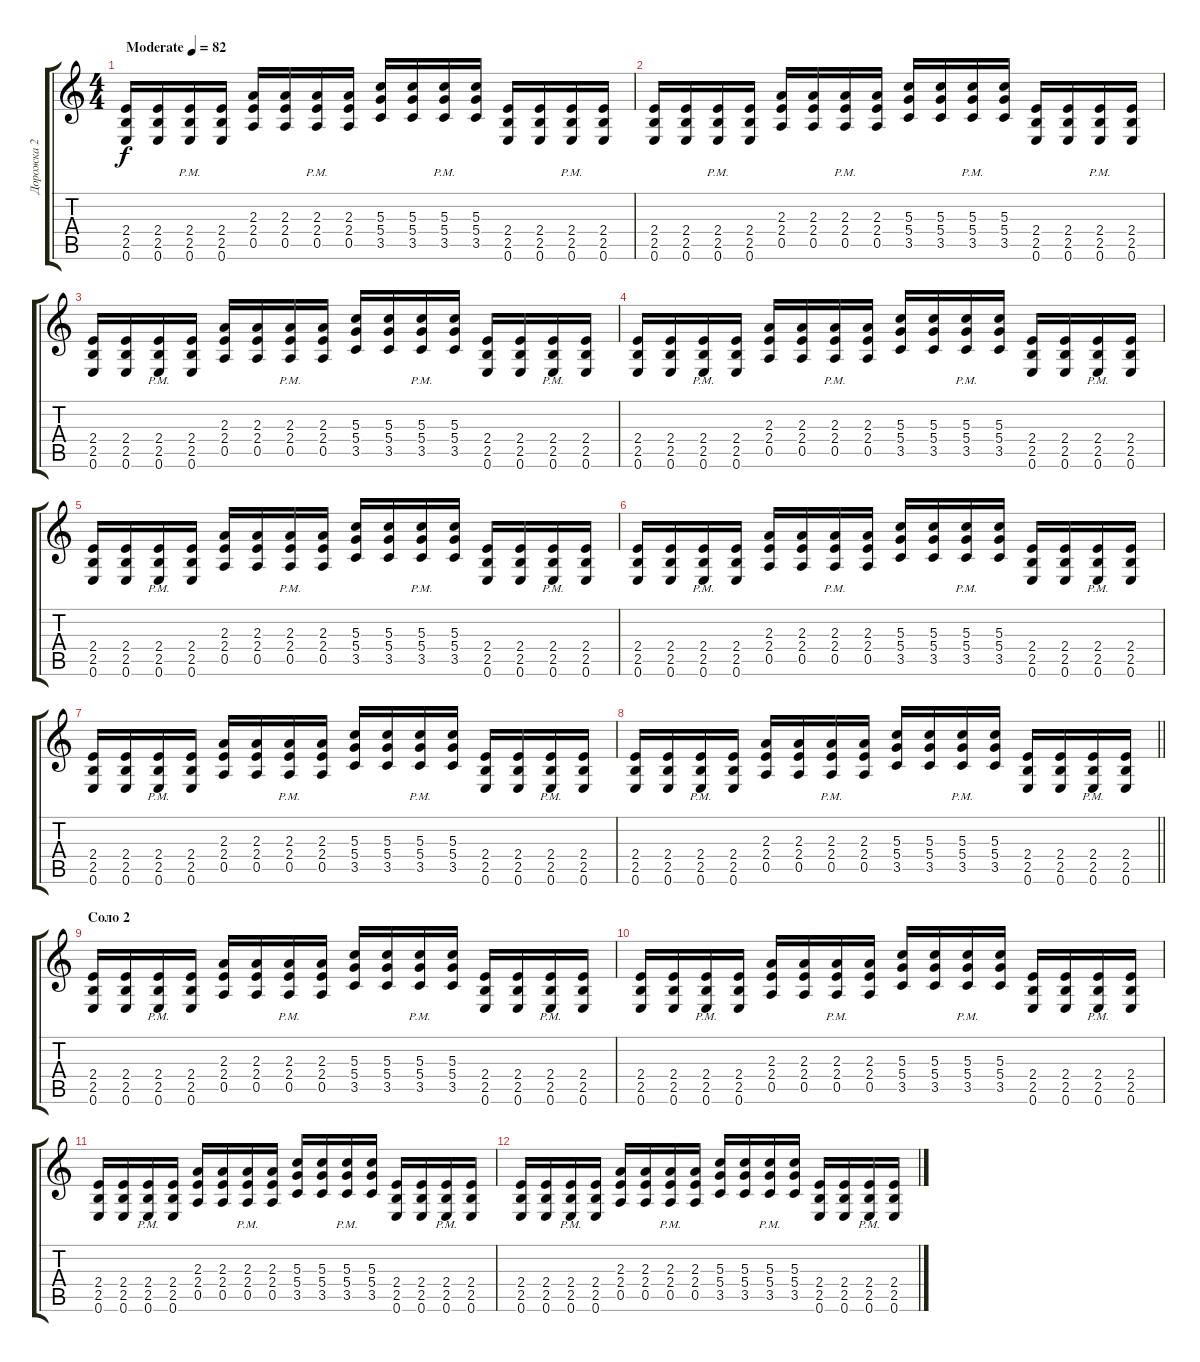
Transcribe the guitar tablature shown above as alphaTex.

\track ("Дорожка 2" "Дорожка 2") {instrument acousticguitarsteel}
\staff {score tabs}
\tuning (E4 B3 G3 D3 A2 E2) {hide}
\ts (4 4)
\tempo (82 "Moderate")
\clef g2
\ks c
(2.4 2.5 0.6).16{dy f instrument acousticguitarsteel} (2.4 2.5 0.6).16 (2.4{pm} 2.5{pm} 0.6{pm}).16 (2.4 2.5 0.6).16 (2.3 2.4 0.5).16 (2.3 2.4 0.5).16 (2.3{pm} 2.4{pm} 0.5{pm}).16 (2.3 2.4 0.5).16 (5.3 5.4 3.5).16 (5.3 5.4 3.5).16 (5.3{pm} 5.4{pm} 3.5{pm}).16 (5.3 5.4 3.5).16 (2.4 2.5 0.6).16 (2.4 2.5 0.6).16 (2.4{pm} 2.5{pm} 0.6{pm}).16 (2.4 2.5 0.6).16 |
(2.4 2.5 0.6).16 (2.4 2.5 0.6).16 (2.4{pm} 2.5{pm} 0.6{pm}).16 (2.4 2.5 0.6).16 (2.3 2.4 0.5).16 (2.3 2.4 0.5).16 (2.3{pm} 2.4{pm} 0.5{pm}).16 (2.3 2.4 0.5).16 (5.3 5.4 3.5).16 (5.3 5.4 3.5).16 (5.3{pm} 5.4{pm} 3.5{pm}).16 (5.3 5.4 3.5).16 (2.4 2.5 0.6).16 (2.4 2.5 0.6).16 (2.4{pm} 2.5{pm} 0.6{pm}).16 (2.4 2.5 0.6).16 |
(2.4 2.5 0.6).16 (2.4 2.5 0.6).16 (2.4{pm} 2.5{pm} 0.6{pm}).16 (2.4 2.5 0.6).16 (2.3 2.4 0.5).16 (2.3 2.4 0.5).16 (2.3{pm} 2.4{pm} 0.5{pm}).16 (2.3 2.4 0.5).16 (5.3 5.4 3.5).16 (5.3 5.4 3.5).16 (5.3{pm} 5.4{pm} 3.5{pm}).16 (5.3 5.4 3.5).16 (2.4 2.5 0.6).16 (2.4 2.5 0.6).16 (2.4{pm} 2.5{pm} 0.6{pm}).16 (2.4 2.5 0.6).16 |
(2.4 2.5 0.6).16 (2.4 2.5 0.6).16 (2.4{pm} 2.5{pm} 0.6{pm}).16 (2.4 2.5 0.6).16 (2.3 2.4 0.5).16 (2.3 2.4 0.5).16 (2.3{pm} 2.4{pm} 0.5{pm}).16 (2.3 2.4 0.5).16 (5.3 5.4 3.5).16 (5.3 5.4 3.5).16 (5.3{pm} 5.4{pm} 3.5{pm}).16 (5.3 5.4 3.5).16 (2.4 2.5 0.6).16 (2.4 2.5 0.6).16 (2.4{pm} 2.5{pm} 0.6{pm}).16 (2.4 2.5 0.6).16 |
(2.4 2.5 0.6).16 (2.4 2.5 0.6).16 (2.4{pm} 2.5{pm} 0.6{pm}).16 (2.4 2.5 0.6).16 (2.3 2.4 0.5).16 (2.3 2.4 0.5).16 (2.3{pm} 2.4{pm} 0.5{pm}).16 (2.3 2.4 0.5).16 (5.3 5.4 3.5).16 (5.3 5.4 3.5).16 (5.3{pm} 5.4{pm} 3.5{pm}).16 (5.3 5.4 3.5).16 (2.4 2.5 0.6).16 (2.4 2.5 0.6).16 (2.4{pm} 2.5{pm} 0.6{pm}).16 (2.4 2.5 0.6).16 |
(2.4 2.5 0.6).16 (2.4 2.5 0.6).16 (2.4{pm} 2.5{pm} 0.6{pm}).16 (2.4 2.5 0.6).16 (2.3 2.4 0.5).16 (2.3 2.4 0.5).16 (2.3{pm} 2.4{pm} 0.5{pm}).16 (2.3 2.4 0.5).16 (5.3 5.4 3.5).16 (5.3 5.4 3.5).16 (5.3{pm} 5.4{pm} 3.5{pm}).16 (5.3 5.4 3.5).16 (2.4 2.5 0.6).16 (2.4 2.5 0.6).16 (2.4{pm} 2.5{pm} 0.6{pm}).16 (2.4 2.5 0.6).16 |
(2.4 2.5 0.6).16 (2.4 2.5 0.6).16 (2.4{pm} 2.5{pm} 0.6{pm}).16 (2.4 2.5 0.6).16 (2.3 2.4 0.5).16 (2.3 2.4 0.5).16 (2.3{pm} 2.4{pm} 0.5{pm}).16 (2.3 2.4 0.5).16 (5.3 5.4 3.5).16 (5.3 5.4 3.5).16 (5.3{pm} 5.4{pm} 3.5{pm}).16 (5.3 5.4 3.5).16 (2.4 2.5 0.6).16 (2.4 2.5 0.6).16 (2.4{pm} 2.5{pm} 0.6{pm}).16 (2.4 2.5 0.6).16 |
\barLineRight lightlight
(2.4 2.5 0.6).16 (2.4 2.5 0.6).16 (2.4{pm} 2.5{pm} 0.6{pm}).16 (2.4 2.5 0.6).16 (2.3 2.4 0.5).16 (2.3 2.4 0.5).16 (2.3{pm} 2.4{pm} 0.5{pm}).16 (2.3 2.4 0.5).16 (5.3 5.4 3.5).16 (5.3 5.4 3.5).16 (5.3{pm} 5.4{pm} 3.5{pm}).16 (5.3 5.4 3.5).16 (2.4 2.5 0.6).16 (2.4 2.5 0.6).16 (2.4{pm} 2.5{pm} 0.6{pm}).16 (2.4 2.5 0.6).16 |
\section ("" "Соло 2")
(2.4 2.5 0.6).16 (2.4 2.5 0.6).16 (2.4{pm} 2.5{pm} 0.6{pm}).16 (2.4 2.5 0.6).16 (2.3 2.4 0.5).16 (2.3 2.4 0.5).16 (2.3{pm} 2.4{pm} 0.5{pm}).16 (2.3 2.4 0.5).16 (5.3 5.4 3.5).16 (5.3 5.4 3.5).16 (5.3{pm} 5.4{pm} 3.5{pm}).16 (5.3 5.4 3.5).16 (2.4 2.5 0.6).16 (2.4 2.5 0.6).16 (2.4{pm} 2.5{pm} 0.6{pm}).16 (2.4 2.5 0.6).16 |
(2.4 2.5 0.6).16 (2.4 2.5 0.6).16 (2.4{pm} 2.5{pm} 0.6{pm}).16 (2.4 2.5 0.6).16 (2.3 2.4 0.5).16 (2.3 2.4 0.5).16 (2.3{pm} 2.4{pm} 0.5{pm}).16 (2.3 2.4 0.5).16 (5.3 5.4 3.5).16 (5.3 5.4 3.5).16 (5.3{pm} 5.4{pm} 3.5{pm}).16 (5.3 5.4 3.5).16 (2.4 2.5 0.6).16 (2.4 2.5 0.6).16 (2.4{pm} 2.5{pm} 0.6{pm}).16 (2.4 2.5 0.6).16 |
(2.4 2.5 0.6).16 (2.4 2.5 0.6).16 (2.4{pm} 2.5{pm} 0.6{pm}).16 (2.4 2.5 0.6).16 (2.3 2.4 0.5).16 (2.3 2.4 0.5).16 (2.3{pm} 2.4{pm} 0.5{pm}).16 (2.3 2.4 0.5).16 (5.3 5.4 3.5).16 (5.3 5.4 3.5).16 (5.3{pm} 5.4{pm} 3.5{pm}).16 (5.3 5.4 3.5).16 (2.4 2.5 0.6).16 (2.4 2.5 0.6).16 (2.4{pm} 2.5{pm} 0.6{pm}).16 (2.4 2.5 0.6).16 |
(2.4 2.5 0.6).16 (2.4 2.5 0.6).16 (2.4{pm} 2.5{pm} 0.6{pm}).16 (2.4 2.5 0.6).16 (2.3 2.4 0.5).16 (2.3 2.4 0.5).16 (2.3{pm} 2.4{pm} 0.5{pm}).16 (2.3 2.4 0.5).16 (5.3 5.4 3.5).16 (5.3 5.4 3.5).16 (5.3{pm} 5.4{pm} 3.5{pm}).16 (5.3 5.4 3.5).16 (2.4 2.5 0.6).16 (2.4 2.5 0.6).16 (2.4{pm} 2.5{pm} 0.6{pm}).16 (2.4 2.5 0.6).16
